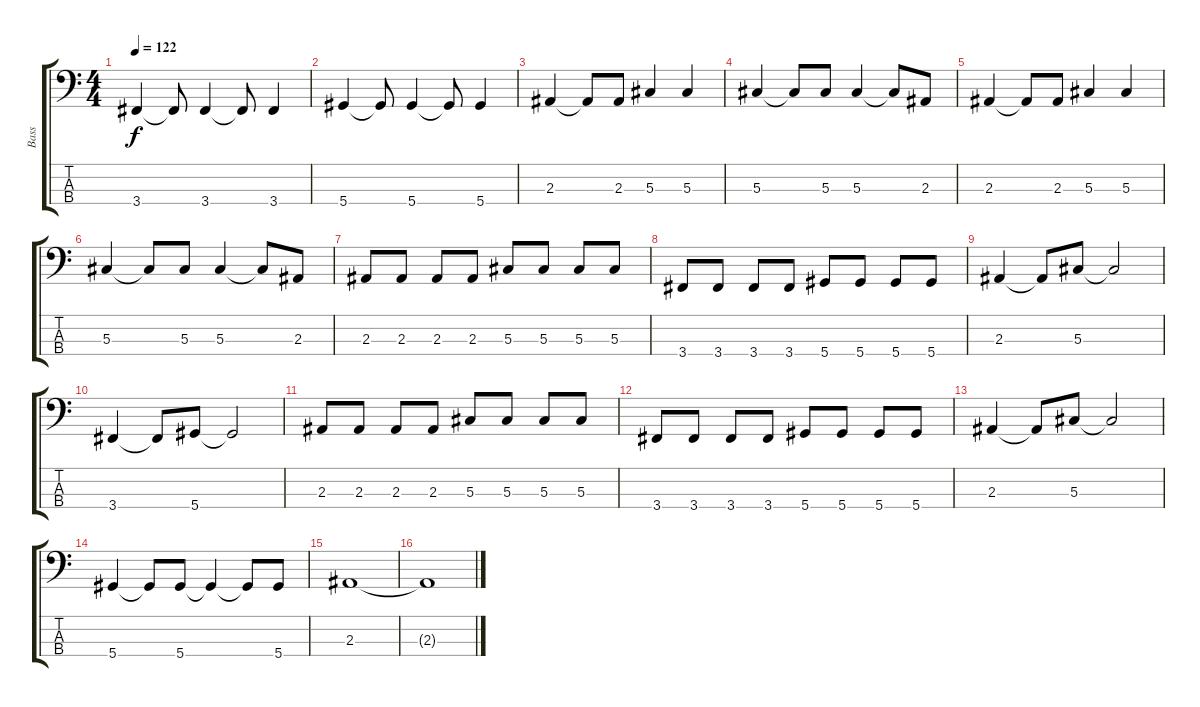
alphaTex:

\track ("Bass" "Bass") {instrument electricbassfinger}
\staff {score tabs}
\tuning (Gb2 Db2 Ab1 Eb1) {hide}
\ts (4 4)
\tempo 122
\clef f4
\ks c
3.4.4{dy f} 3.4{t}.8 3.4.4 3.4{t}.8 3.4.4 |
5.4.4 5.4{t}.8 5.4.4 5.4{t}.8 5.4.4 |
2.3.4 2.3{t}.8 2.3.8 5.3.4 5.3.4 |
5.3.4 5.3{t}.8 5.3.8 5.3.4 5.3{t}.8 2.3.8 |
2.3.4 2.3{t}.8 2.3.8 5.3.4 5.3.4 |
5.3.4 5.3{t}.8 5.3.8 5.3.4 5.3{t}.8 2.3.8 |
2.3.8 2.3.8 2.3.8 2.3.8 5.3.8 5.3.8 5.3.8 5.3.8 |
3.4.8 3.4.8 3.4.8 3.4.8 5.4.8 5.4.8 5.4.8 5.4.8 |
2.3.4 2.3{t}.8 5.3.8 5.3{t}.2 |
3.4.4 3.4{t}.8 5.4.8 5.4{t}.2 |
2.3.8 2.3.8 2.3.8 2.3.8 5.3.8 5.3.8 5.3.8 5.3.8 |
3.4.8 3.4.8 3.4.8 3.4.8 5.4.8 5.4.8 5.4.8 5.4.8 |
2.3.4 2.3{t}.8 5.3.8 5.3{t}.2 |
5.4.4 5.4{t}.8 5.4.8 5.4{t}.4 5.4{t}.8 5.4.8 |
2.3.1 |
2.3{t}.1
